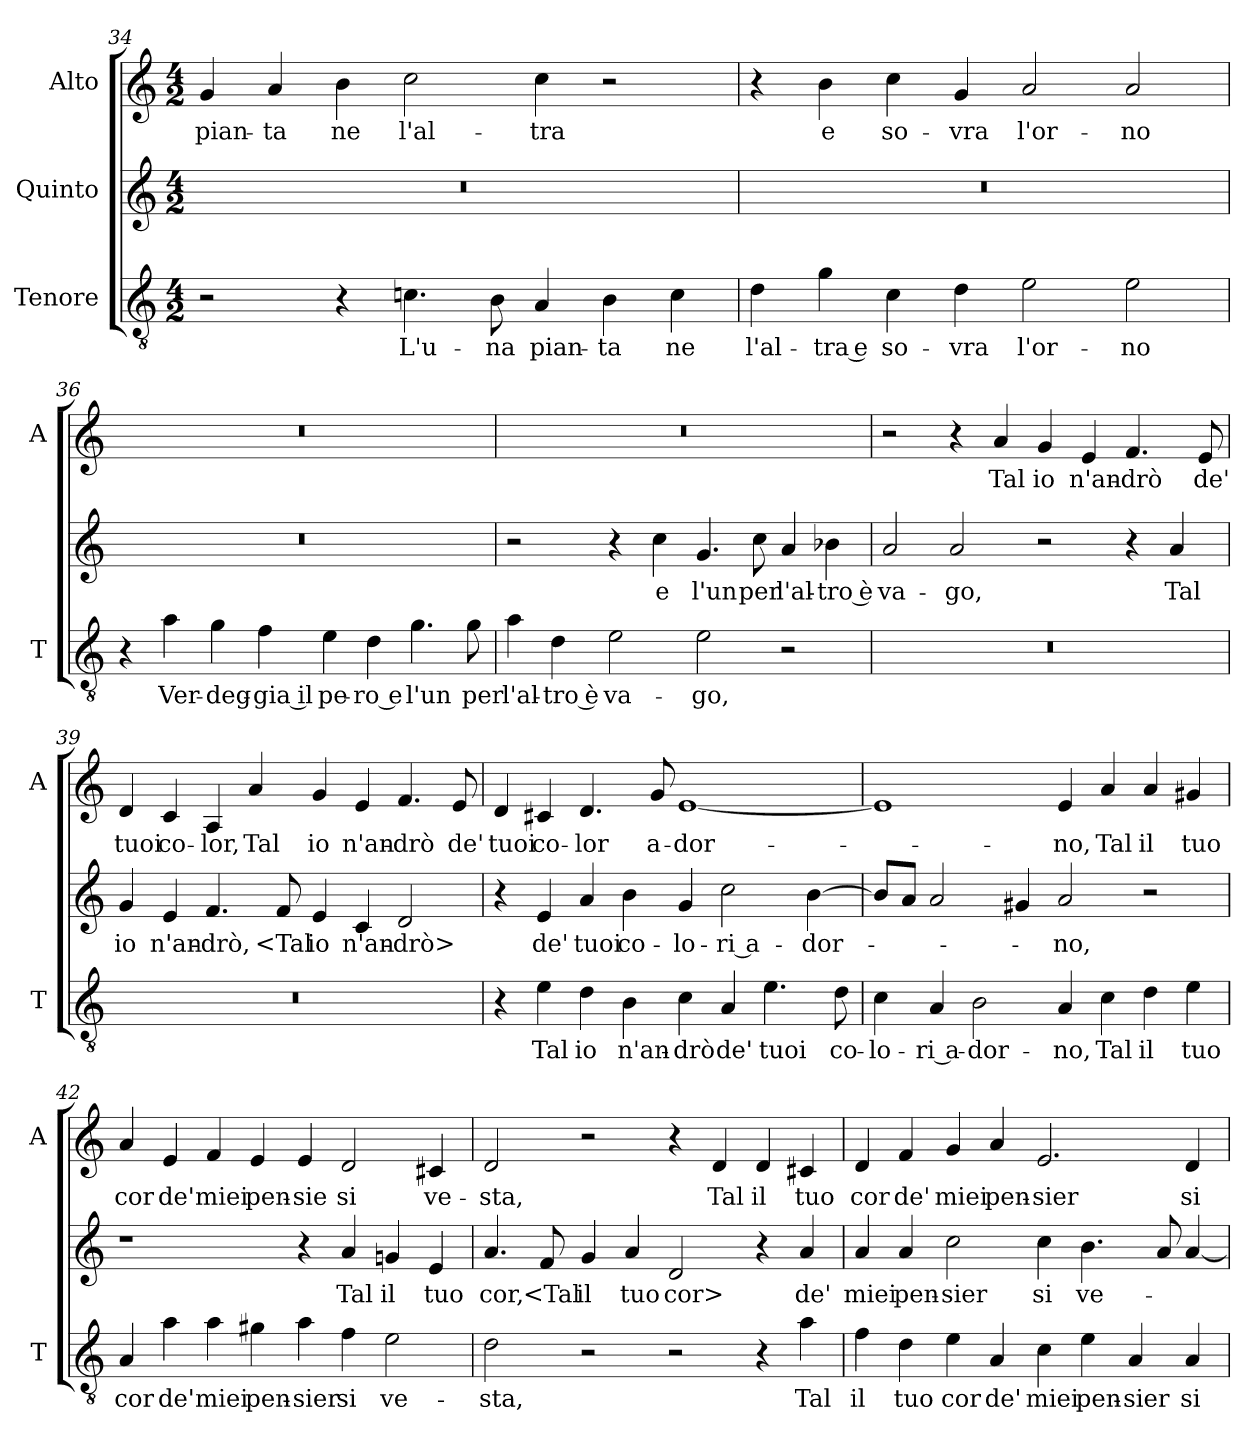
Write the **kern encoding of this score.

**kern	**text	**kern	**text	**kern	**text
*part3	*part3	*part2	*part2	*part1	*part1
*staff3	*staff3	*staff2	*staff2	*staff1	*staff1
*I"Tenore	*	*I"Quinto	*	*I"Alto	*
*I'T	*	*	*	*I'A	*
*clefGv2	*	*clefG2	*	*clefG2	*
*k[]	*	*k[]	*	*k[]	*
*C:	*	*C:	*	*C:	*
*M4/2	*	*M4/2	*	*M4/2	*
=34	=34	=34	=34	=34	=34
2r	.	0r	.	4g	pian-
.	.	.	.	4a	-ta
4r	.	.	.	4b	ne
4.cn	L'u-	.	.	2cc	l'al-
8B	-na	.	.	.	.
4A	pian-	.	.	4cc	-tra
4B	-ta	.	.	2r	.
4c	ne	.	.	.	.
=35	=35	=35	=35	=35	=35
4d	l'al-	0r	.	4r	.
4g	-tra e	.	.	4b	e
4c	so-	.	.	4cc	so-
4d	-vra	.	.	4g	-vra
2e	l'or-	.	.	2a	l'or-
2e	-no	.	.	2a	-no
=36	=36	=36	=36	=36	=36
4r	.	0r	.	0r	.
4a	Ver-	.	.	.	.
4g	-deg-	.	.	.	.
4f	-gia il	.	.	.	.
4e	pe-	.	.	.	.
4d	-ro e	.	.	.	.
4.g	l'un	.	.	.	.
8g	per	.	.	.	.
=37	=37	=37	=37	=37	=37
4a	l'al-	2r	.	0r	.
4d	-tro è	.	.	.	.
2e	va-	4r	.	.	.
.	.	4cc	e	.	.
2e	-go,	4.g	l'un	.	.
.	.	8cc	per	.	.
2r	.	4a	l'al-	.	.
.	.	4b-X	-tro è	.	.
=38	=38	=38	=38	=38	=38
0r	.	2a	va-	2r	.
.	.	2a	-go,	4r	.
.	.	.	.	4a	Tal
.	.	2r	.	4g	io
.	.	.	.	4e	n'an-
.	.	4r	.	4.f	-drò
.	.	4a	Tal	.	.
.	.	.	.	8e	de'
=39	=39	=39	=39	=39	=39
0r	.	4g	io	4d	tuoi
.	.	4e	n'an-	4c	co-
.	.	4.f	-drò,	4A	-lor,
.	.	.	.	4a	Tal
.	.	8f	<Tal	.	.
.	.	4e	io	4g	io
.	.	4c	n'an-	4e	n'an-
.	.	2d	-drò>	4.f	-drò
.	.	.	.	8e	de'
=40	=40	=40	=40	=40	=40
4r	.	4r	.	4d	tuoi
4e	Tal	4e	de'	4c#X	co-
4d	io	4a	tuoi	4.d	-lor
4B	n'an-	4b	co-	.	.
.	.	.	.	8g	a-
4c	-drò	4g	-lo-	[1e	-dor-
4A	de'	2cc	-ri a-	.	.
4.e	tuoi	.	.	.	.
.	.	[4b	-dor-	.	.
8d	co-	.	.	.	.
=41	=41	=41	=41	=41	=41
4c	-lo-	8bL]	.	1e]	.
.	.	8aJ	.	.	.
4A	-ri a-	2a	.	.	.
2B	-dor-	.	.	.	.
.	.	4g#X	.	.	.
4A	-no,	2a	-no,	4e	-no,
4c	Tal	.	.	4a	Tal
4d	il	2r	.	4a	il
4e	tuo	.	.	4g#X	tuo
=42	=42	=42	=42	=42	=42
4A	cor	1r	.	4a	cor
4a	de'	.	.	4e	de'
4a	miei	.	.	4f	miei
4g#X	pen-	.	.	4e	pen-
4a	-sier	4r	.	4e	-sie
4f	si	4a	Tal	2d	si
2e	ve-	4gn	il	.	.
.	.	4e	tuo	4c#X	ve-
=43	=43	=43	=43	=43	=43
2d	-sta,	4.a	cor,	2d	-sta,
.	.	8f	<Tal	.	.
2r	.	4g	il	2r	.
.	.	4a	tuo	.	.
2r	.	2d	cor>	4r	.
.	.	.	.	4d	Tal
4r	.	4r	.	4d	il
4a	Tal	4a	de'	4c#X	tuo
=44	=44	=44	=44	=44	=44
4f	il	4a	miei	4d	cor
4d	tuo	4a	pen-	4f	de'
4e	cor	2cc	-sier	4g	miei
4A	de'	.	.	4a	pen-
4c	miei	4cc	si	2.e	-sier
4e	pen-	4.b	ve-	.	.
4A	-sier	.	.	.	.
.	.	8a	.	.	.
4A	si	[4a	.	4d	si
=	=	=	=	=	=
*-	*-	*-	*-	*-	*-
